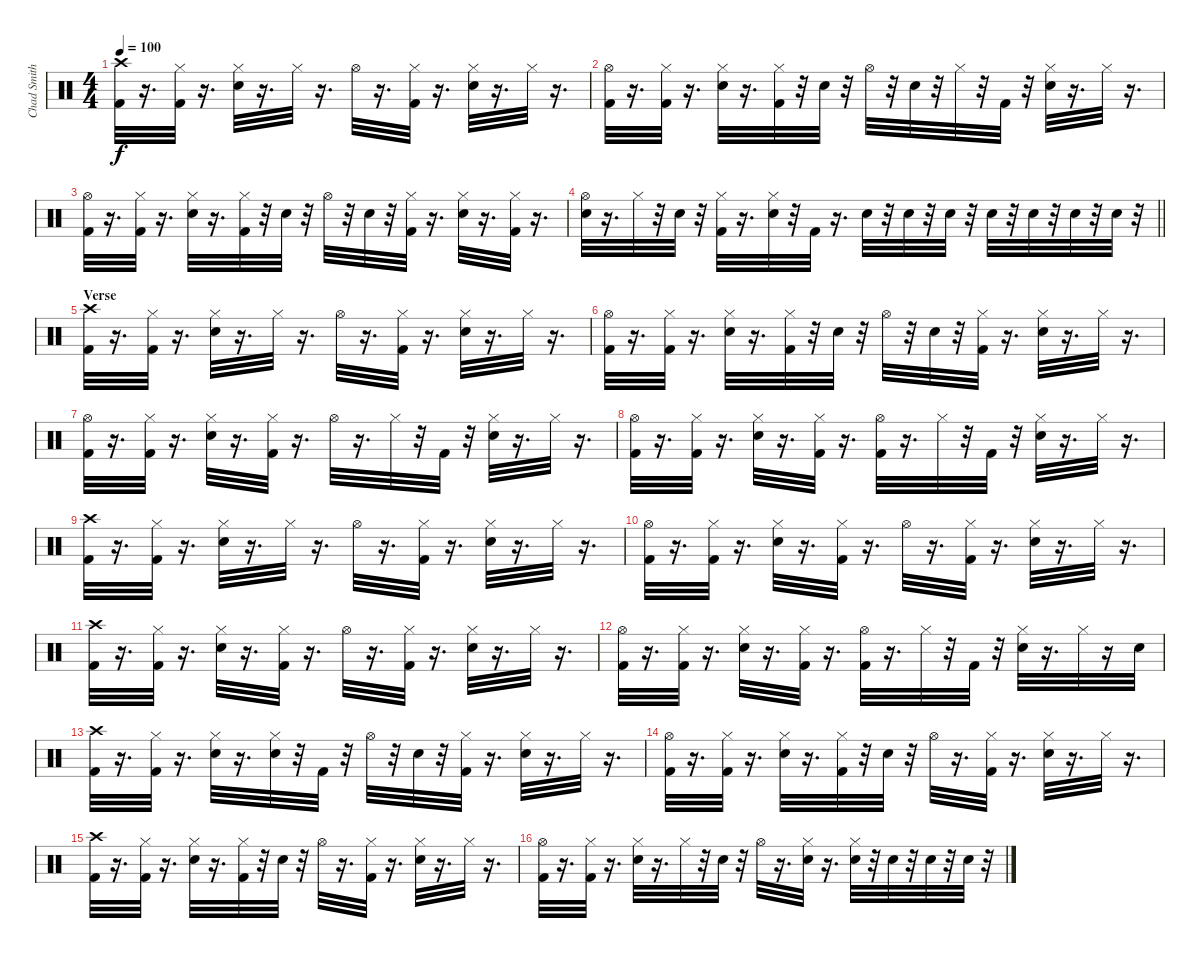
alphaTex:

\track ("Chad Smith (Drums)" "Chad Smith") {instrument percussion}
\staff {score}
\articulation defaults
\ts (4 4)
\tempo 100
\clef neutral
\ks c
("Crash high (hit)" "Kick (hit) 2").32{dy f} r.16{d} ("Kick (hit) 2" "Hi-Hat (closed)").32 r.16{d} ("Hi-Hat (closed)" "Snare (hit) 2").32 r.16{d} "Hi-Hat (closed)".32 r.16{d} "Hi-Hat (open)".32 r.16{d} ("Kick (hit) 2" "Hi-Hat (closed)").32 r.16{d} ("Snare (hit) 2" "Hi-Hat (closed)").32 r.16{d} "Hi-Hat (closed)".32 r.16{d} |
("Kick (hit) 2" "Hi-Hat (open)").32 r.16{d} ("Kick (hit) 2" "Hi-Hat (closed)").32 r.16{d} ("Hi-Hat (closed)" "Snare (hit) 2").32 r.16{d} ("Kick (hit) 2" "Hi-Hat (closed)").32 r.32 "Snare (hit) 2".32 r.32 "Hi-Hat (open)".32 r.32 "Snare (hit) 2".32 r.32 "Hi-Hat (closed)".32 r.32 "Kick (hit) 2".32 r.32 ("Snare (hit) 2" "Hi-Hat (closed)").32 r.16{d} "Hi-Hat (closed)".32 r.16{d} |
("Kick (hit) 2" "Hi-Hat (open)").32 r.16{d} ("Kick (hit) 2" "Hi-Hat (closed)").32 r.16{d} ("Hi-Hat (closed)" "Snare (hit) 2").32 r.16{d} ("Kick (hit) 2" "Hi-Hat (closed)").32 r.32 "Snare (hit) 2".32 r.32 "Hi-Hat (open)".32 r.32 "Snare (hit) 2".32 r.32 ("Kick (hit) 2" "Hi-Hat (closed)").32 r.16{d} ("Hi-Hat (closed)" "Snare (hit) 2").32 r.16{d} ("Kick (hit) 2" "Hi-Hat (closed)").32 r.16{d} |
\barLineRight lightlight
("Snare (hit) 2" "Hi-Hat (open)").32 r.16{d} "Hi-Hat (closed)".32 r.32 "Snare (hit) 2".32 r.32 ("Kick (hit) 2" "Hi-Hat (closed)").32 r.16{d} ("Snare (hit) 2" "Hi-Hat (closed)").32 r.32 "Kick (hit) 2".32 r.16{d} "Snare (hit) 2".32 r.32 "Snare (hit) 2".32 r.32 "Snare (hit) 2".32 r.32 "Snare (hit) 2".32 r.32 "Snare (hit) 2".32 r.32 "Snare (hit) 2".32 r.32 "Snare (hit) 2".32 r.32 |
\section ("" "Verse")
("Kick (hit) 2" "Crash high (hit)").32 r.16{d} ("Kick (hit) 2" "Hi-Hat (closed)").32 r.16{d} ("Hi-Hat (closed)" "Snare (hit) 2").32 r.16{d} "Hi-Hat (closed)".32 r.16{d} "Hi-Hat (open)".32 r.16{d} ("Hi-Hat (closed)" "Kick (hit) 2").32 r.16{d} ("Snare (hit) 2" "Hi-Hat (closed)").32 r.16{d} "Hi-Hat (closed)".32 r.16{d} |
("Hi-Hat (open)" "Kick (hit) 2").32 r.16{d} ("Kick (hit) 2" "Hi-Hat (closed)").32 r.16{d} ("Hi-Hat (closed)" "Snare (hit) 2").32 r.16{d} ("Kick (hit) 2" "Hi-Hat (closed)").32 r.32 "Snare (hit) 2".32 r.32 "Hi-Hat (open)".32 r.32 "Snare (hit) 2".32 r.32 ("Hi-Hat (closed)" "Kick (hit) 2").32 r.16{d} ("Hi-Hat (closed)" "Snare (hit) 2").32 r.16{d} "Hi-Hat (closed)".32 r.16{d} |
("Hi-Hat (open)" "Kick (hit) 2").32 r.16{d} ("Hi-Hat (closed)" "Kick (hit) 2").32 r.16{d} ("Hi-Hat (closed)" "Snare (hit) 2").32 r.16{d} ("Kick (hit) 2" "Hi-Hat (closed)").32 r.16{d} "Hi-Hat (open)".32 r.16{d} "Hi-Hat (closed)".32 r.32 "Kick (hit) 2".32 r.32 ("Hi-Hat (closed)" "Snare (hit) 2").32 r.16{d} "Hi-Hat (closed)".32 r.16{d} |
("Hi-Hat (open)" "Kick (hit) 2").32 r.16{d} ("Kick (hit) 2" "Hi-Hat (closed)").32 r.16{d} ("Snare (hit) 2" "Hi-Hat (closed)").32 r.16{d} ("Kick (hit) 2" "Hi-Hat (closed)").32 r.16{d} ("Kick (hit) 2" "Hi-Hat (open)").32 r.16{d} "Hi-Hat (closed)".32 r.32 "Kick (hit) 2".32 r.32 ("Hi-Hat (closed)" "Snare (hit) 2").32 r.16{d} "Hi-Hat (closed)".32 r.16{d} |
("Kick (hit) 2" "Crash high (hit)").32 r.16{d} ("Kick (hit) 2" "Hi-Hat (closed)").32 r.16{d} ("Hi-Hat (closed)" "Snare (hit) 2").32 r.16{d} "Hi-Hat (closed)".32 r.16{d} "Hi-Hat (open)".32 r.16{d} ("Hi-Hat (closed)" "Kick (hit) 2").32 r.16{d} ("Snare (hit) 2" "Hi-Hat (closed)").32 r.16{d} "Hi-Hat (closed)".32 r.16{d} |
("Hi-Hat (open)" "Kick (hit) 2").32 r.16{d} ("Kick (hit) 2" "Hi-Hat (closed)").32 r.16{d} ("Hi-Hat (closed)" "Snare (hit) 2").32 r.16{d} ("Kick (hit) 2" "Hi-Hat (closed)").32 r.16{d} "Hi-Hat (open)".32 r.16{d} ("Hi-Hat (closed)" "Kick (hit) 2").32 r.16{d} ("Hi-Hat (closed)" "Snare (hit) 2").32 r.16{d} "Hi-Hat (closed)".32 r.16{d} |
("Crash high (hit)" "Kick (hit) 2").32 r.16{d} ("Hi-Hat (closed)" "Kick (hit) 2").32 r.16{d} ("Hi-Hat (closed)" "Snare (hit) 2").32 r.16{d} ("Kick (hit) 2" "Hi-Hat (closed)").32 r.16{d} "Hi-Hat (open)".32 r.16{d} ("Kick (hit) 2" "Hi-Hat (closed)").32 r.16{d} ("Hi-Hat (closed)" "Snare (hit) 2").32 r.16{d} "Hi-Hat (closed)".32 r.16{d} |
("Hi-Hat (open)" "Kick (hit) 2").32 r.16{d} ("Kick (hit) 2" "Hi-Hat (closed)").32 r.16{d} ("Snare (hit) 2" "Hi-Hat (closed)").32 r.16{d} ("Hi-Hat (closed)" "Kick (hit) 2").32 r.16{d} ("Kick (hit) 2" "Hi-Hat (open)").32 r.16{d} "Hi-Hat (closed)".32 r.32 "Kick (hit) 2".32 r.32 ("Hi-Hat (closed)" "Snare (hit) 2").32 r.16{d} "Hi-Hat (closed)".32 r.16 "Snare (hit) 2".32 |
("Kick (hit) 2" "Crash high (hit)").32 r.16{d} ("Kick (hit) 2" "Hi-Hat (closed)").32 r.16{d} ("Hi-Hat (closed)" "Snare (hit) 2").32 r.16{d} ("Snare (hit) 2" "Hi-Hat (closed)").32 r.32 "Kick (hit) 2".32 r.32 "Hi-Hat (open)".32 r.32 "Snare (hit) 2".32 r.32 ("Hi-Hat (closed)" "Kick (hit) 2").32 r.16{d} ("Snare (hit) 2" "Hi-Hat (closed)").32 r.16{d} "Hi-Hat (closed)".32 r.16{d} |
("Hi-Hat (open)" "Kick (hit) 2").32 r.16{d} ("Kick (hit) 2" "Hi-Hat (closed)").32 r.16{d} ("Hi-Hat (closed)" "Snare (hit) 2").32 r.16{d} ("Kick (hit) 2" "Hi-Hat (closed)").32 r.32 "Snare (hit) 2".32 r.32 "Hi-Hat (open)".32 r.16{d} ("Hi-Hat (closed)" "Kick (hit) 2").32 r.16{d} ("Hi-Hat (closed)" "Snare (hit) 2").32 r.16{d} "Hi-Hat (closed)".32 r.16{d} |
("Kick (hit) 2" "Crash high (hit)").32 r.16{d} ("Hi-Hat (closed)" "Kick (hit) 2").32 r.16{d} ("Hi-Hat (closed)" "Snare (hit) 2").32 r.16{d} ("Kick (hit) 2" "Hi-Hat (closed)").32 r.32 "Snare (hit) 2".32 r.32 "Hi-Hat (open)".32 r.16{d} ("Hi-Hat (closed)" "Kick (hit) 2").32 r.16{d} ("Hi-Hat (closed)" "Snare (hit) 2").32 r.16{d} "Hi-Hat (closed)".32 r.16{d} |
("Hi-Hat (open)" "Kick (hit) 2").32 r.16{d} ("Kick (hit) 2" "Hi-Hat (closed)").32 r.16{d} ("Snare (hit) 2" "Hi-Hat (closed)").32 r.16{d} "Hi-Hat (closed)".32 r.32 "Snare (hit) 2".32 r.32 "Hi-Hat (open)".32 r.16{d} ("Snare (hit) 2" "Hi-Hat (closed)").32 r.16{d} ("Hi-Hat (closed)" "Snare (hit) 2").32 r.32 "Snare (hit) 2".32 r.32 "Snare (hit) 2".32 r.32 "Snare (hit) 2".32 r.32
